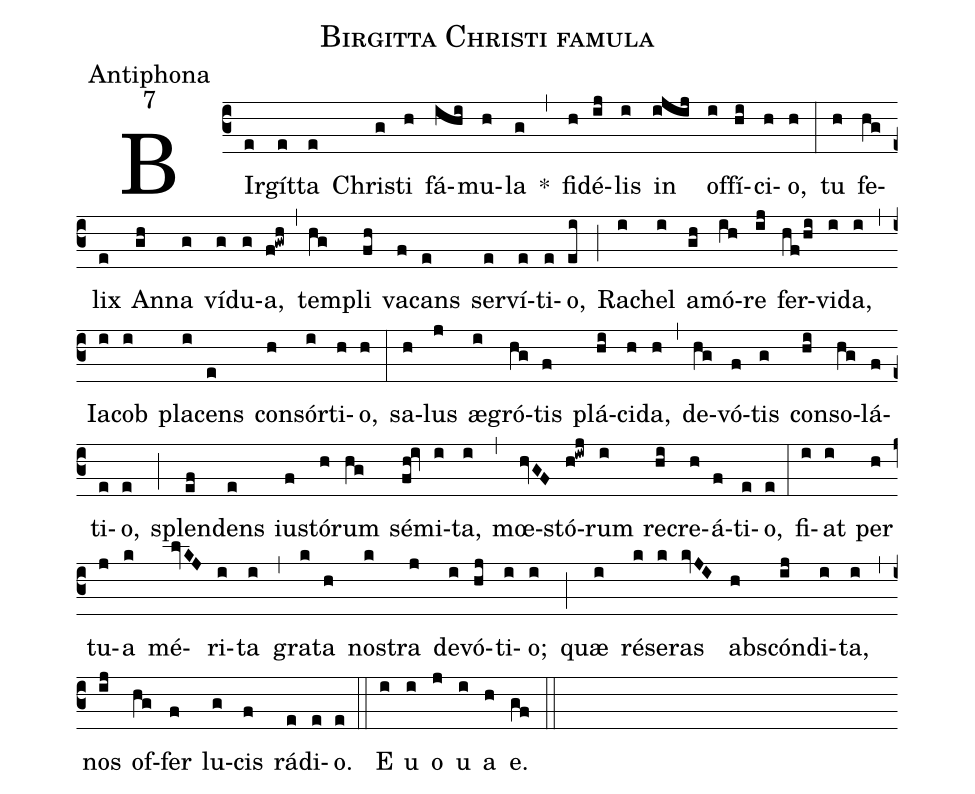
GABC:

name:Birgitta Christi famula;
office-part:Antiphona;
mode:7;
%%
(c3)BIr(e)gít(e)ta(e) Chri(g)sti(h) fá(ihi)mu(h)la(g) *(,) fi(h)dé(ij)lis(i) in(ijij) of(i)fí(hi)ci(h)o,(h) (:) tu(h) fe(hg)lix(e) An(gh)na(g) ví(g)du(g)a,(f!gwh) (,) tem(hg)pli(fh) va(f)cans(e) ser(e)ví(e)ti(e)o,(ei) (;) Ra(i)chel(i) a(gh)mó(ih)re(ij) fer(hf/hi)vi(i)da,(i) (,) Ia(i)cob(i) pla(i)cens(e) con(h)sór(i)ti(h)o,(h) (:) sa(h)lus(j) æ(i)gró(hg)tis(f) plá(hi)ci(h)da,(h) (,) de(hg)vó(f)tis(g) con(hi)so(hg)lá(f)ti(e)o,(e) (;) splen(ef)dens(e) iu(f)stó(h)rum(hg) sé(fh!iv)mi(i)ta,(i) (,) mœ(hvGF)stó(h!iwj)rum(i) re(hi)cre(h)á(f)ti(e)o,(e) (:) fi(i)at(i) per(h) tu(j)a(k) mé(lvKJ)ri(i)ta(i) (,) gra(k)ta(h) nos(k)tra(j) de(i)vó(hj)ti(i)o;(i) (;) quæ(i) ré(k)se(k)ras(kvJI) ab(h)scón(ij)di(i)ta,(i) (,) nos(ij) of(hg)fer(f) lu(g)cis(f) rá(e)di(e)o.(e) (::) E(i) u(i) o(j) u(i) a(h) e.(gf) (::)
